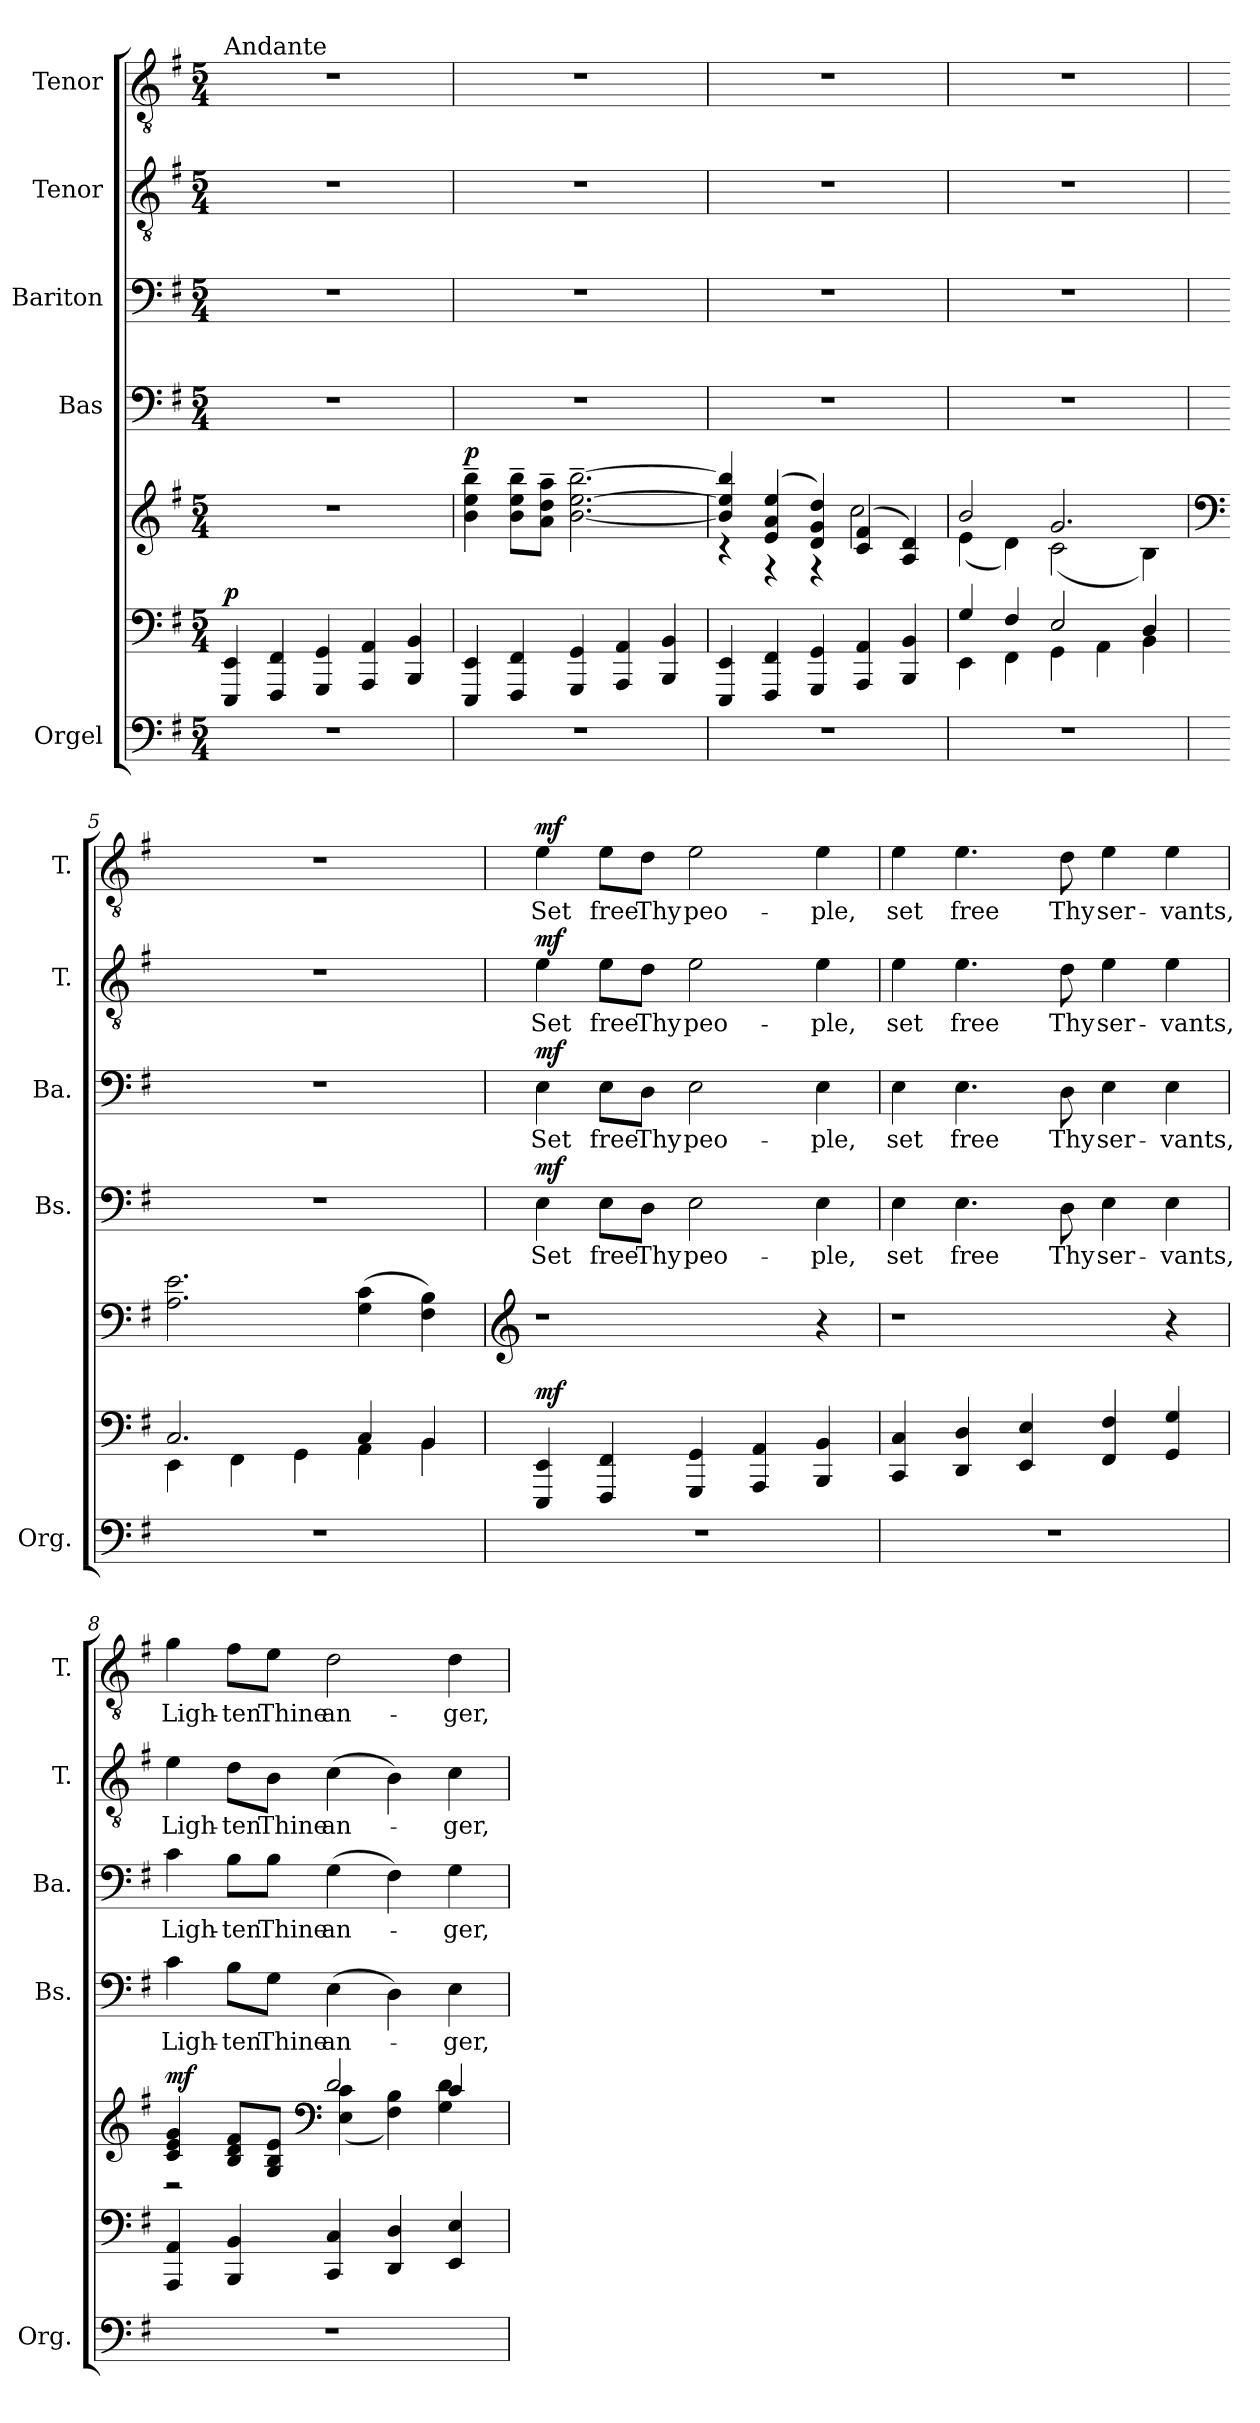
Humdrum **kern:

**kern	**kern	**kern	**dynam	**kern	**text	**dynam	**kern	**text	**dynam	**kern	**text	**dynam	**kern	**text	**dynam
*part5	*part5	*part5	*part5	*part4	*part4	*part4	*part3	*part3	*part3	*part2	*part2	*part2	*part1	*part1	*part1
*staff7	*staff6	*staff5	*staff5/6/7	*staff4	*staff4	*staff4	*staff3	*staff3	*staff3	*staff2	*staff2	*staff2	*staff1	*staff1	*staff1
*I"Orgel	*	*	*	*I"Bas	*	*	*I"Bariton	*	*	*I"Tenor	*	*	*I"Tenor	*	*
*I'Org.	*	*	*	*I'Bs.	*	*	*I'Ba.	*	*	*I'T.	*	*	*I'T.	*	*
*clefF4	*clefF4	*clefG2	*	*clefF4	*	*	*clefF4	*	*	*clefGv2	*	*	*clefGv2	*	*
*k[f#]	*k[f#]	*k[f#]	*	*k[f#]	*	*	*k[f#]	*	*	*k[f#]	*	*	*k[f#]	*	*
*M5/4	*M5/4	*M5/4	*	*M5/4	*	*	*M5/4	*	*	*M5/4	*	*	*M5/4	*	*
*MM80	*MM80	*MM80	*	*MM80	*	*	*MM80	*	*	*MM80	*	*	*MM80	*	*
=1	=1	=1	=1	=1	=1	=1	=1	=1	=1	=1	=1	=1	=1	=1	=1
!	!	!	!	!	!	!	!	!	!	!	!	!	!LO:TX:a:t=Andante	!	!
!	!	!	!LO:DY:a=2	!	!	!	!	!	!	!	!	!	!	!	!
4%5r	4EEE/ 4EE/	4%5r	p	4%5r	.	.	4%5r	.	.	4%5r	.	.	4%5r	.	.
.	4FFF#/ 4FF#/	.	.	.	.	.	.	.	.	.	.	.	.	.	.
.	4GGG/ 4GG/	.	.	.	.	.	.	.	.	.	.	.	.	.	.
.	4AAA/ 4AA/	.	.	.	.	.	.	.	.	.	.	.	.	.	.
.	4BBB/ 4BB/	.	.	.	.	.	.	.	.	.	.	.	.	.	.
=2	=2	=2	=2	=2	=2	=2	=2	=2	=2	=2	=2	=2	=2	=2	=2
!	!	!	!LO:DY:a	!	!	!	!	!	!	!	!	!	!	!	!
4%5r	4EEE/ 4EE/	4b\~ 4ee\~ 4bb\~	p	4%5r	.	.	4%5r	.	.	4%5r	.	.	4%5r	.	.
.	4FFF#/ 4FF#/	8b\~ 8ee\~ 8bb\~L	.	.	.	.	.	.	.	.	.	.	.	.	.
.	.	8a\~ 8dd\~ 8aa\~J	.	.	.	.	.	.	.	.	.	.	.	.	.
.	4GGG/ 4GG/	[2.b\~ [2.ee\~ [2.bb\~	.	.	.	.	.	.	.	.	.	.	.	.	.
.	4AAA/ 4AA/	.	.	.	.	.	.	.	.	.	.	.	.	.	.
.	4BBB/ 4BB/	.	.	.	.	.	.	.	.	.	.	.	.	.	.
=3	=3	=3	=3	=3	=3	=3	=3	=3	=3	=3	=3	=3	=3	=3	=3
*	*	*^	*	*	*	*	*	*	*	*	*	*	*	*	*
4%5r	4EEE/ 4EE/	4b/] 4ee/] 4bb/]	4r	.	4%5r	.	.	4%5r	.	.	4%5r	.	.	4%5r	.	.
.	4FFF#/ 4FF#/	(4e/ 4a/ 4ee/	4r	.	.	.	.	.	.	.	.	.	.	.	.	.
.	4GGG/ 4GG/	4d/ 4g/ 4dd/)	4r	.	.	.	.	.	.	.	.	.	.	.	.	.
.	4AAA/ 4AA/	(4c/ 4f#/	2cc\	.	.	.	.	.	.	.	.	.	.	.	.	.
.	4BBB/ 4BB/	4A/ 4d/)	.	.	.	.	.	.	.	.	.	.	.	.	.	.
=4	=4	=4	=4	=4	=4	=4	=4	=4	=4	=4	=4	=4	=4	=4	=4	=4
*	*^	*	*	*	*	*	*	*	*	*	*	*	*	*	*	*
4%5r	4G/	4EE\	2b/	(4e\	.	4%5r	.	.	4%5r	.	.	4%5r	.	.	4%5r	.	.
.	4F#/	4FF#\	.	4d\)	.	.	.	.	.	.	.	.	.	.	.	.	.
.	2E/	4GG\	2.g/	(2c\	.	.	.	.	.	.	.	.	.	.	.	.	.
.	.	4AA\	.	.	.	.	.	.	.	.	.	.	.	.	.	.	.
.	4D/	4BB\	.	4B\)	.	.	.	.	.	.	.	.	.	.	.	.	.
*	*	*	*v	*v	*	*	*	*	*	*	*	*	*	*	*	*	*
=5	=5	=5	=5	=5	=5	=5	=5	=5	=5	=5	=5	=5	=5	=5	=5	=5
*	*	*	*clefF4	*	*	*	*	*	*	*	*	*	*	*	*	*
4%5r	2.C/	4EE\	2.A\ 2.e\	.	4%5r	.	.	4%5r	.	.	4%5r	.	.	4%5r	.	.
.	.	4FF#\	.	.	.	.	.	.	.	.	.	.	.	.	.	.
.	.	4GG\	.	.	.	.	.	.	.	.	.	.	.	.	.	.
.	4C/	4AA\	(4G\ 4c\	.	.	.	.	.	.	.	.	.	.	.	.	.
.	4BB/	4BB\	4F#\ 4B\)	.	.	.	.	.	.	.	.	.	.	.	.	.
*	*v	*v	*	*	*	*	*	*	*	*	*	*	*	*	*	*
!!LO:PB:g=z
=6	=6	=6	=6	=6	=6	=6	=6	=6	=6	=6	=6	=6	=6	=6	=6
*	*	*clefG2	*	*	*	*	*	*	*	*	*	*	*	*	*
*	*^	*	*	*	*	*	*	*	*	*	*	*	*	*	*
!	!	!	!	!LO:DY:a=2	!	!	!LO:DY:a	!	!	!LO:DY:a	!	!	!LO:DY:a	!	!	!LO:DY:a
*	*v	*v	*	*	*	*	*	*	*	*	*	*	*	*	*	*
4%5r	4EEE/ 4EE/	1r	mf	4E\	Set	mf	4E\	Set	mf	4e\	Set	mf	4e\	Set	mf
.	4FFF#/ 4FF#/	.	.	8E\L	free	.	8E\L	free	.	8e\L	free	.	8e\L	free	.
.	.	.	.	8D\J	Thy	.	8D\J	Thy	.	8d\J	Thy	.	8d\J	Thy	.
.	4GGG/ 4GG/	.	.	2E\	peo-	.	2E\	peo-	.	2e\	peo-	.	2e\	peo-	.
.	4AAA/ 4AA/	.	.	.	.	.	.	.	.	.	.	.	.	.	.
.	4BBB/ 4BB/	4r	.	4E\	-ple,	.	4E\	-ple,	.	4e\	-ple,	.	4e\	-ple,	.
=7	=7	=7	=7	=7	=7	=7	=7	=7	=7	=7	=7	=7	=7	=7	=7
4%5r	4CC/ 4C/	1r	.	4E\	set	.	4E\	set	.	4e\	set	.	4e\	set	.
.	4DD/ 4D/	.	.	4.E\	free	.	4.E\	free	.	4.e\	free	.	4.e\	free	.
.	4EE/ 4E/	.	.	.	.	.	.	.	.	.	.	.	.	.	.
.	.	.	.	8D\	Thy	.	8D\	Thy	.	8d\	Thy	.	8d\	Thy	.
.	4FF#/ 4F#/	.	.	4E\	ser-	.	4E\	ser-	.	4e\	ser-	.	4e\	ser-	.
.	4GG/ 4G/	4r	.	4E\	-vants,	.	4E\	-vants,	.	4e\	-vants,	.	4e\	-vants,	.
=8	=8	=8	=8	=8	=8	=8	=8	=8	=8	=8	=8	=8	=8	=8	=8
*	*	*^	*	*	*	*	*	*	*	*	*	*	*	*	*
!	!	!	!	!LO:DY:a	!	!	!	!	!	!	!	!	!	!	!	!
4%5r	4AAA/ 4AA/	4c/ 4e/ 4g/	2r	mf	4c\	Ligh-	.	4c\	Ligh-	.	4e\	Ligh-	.	4g\	Ligh-	.
.	4BBB/ 4BB/	8B/ 8d/ 8f#/L	.	.	8B\L	-ten	.	8B\L	-ten	.	8d\L	-ten	.	8f#\L	-ten	.
.	.	8G/ 8B/ 8e/J	.	.	8G\J	Thine	.	8B\J	Thine	.	8B\J	Thine	.	8e\J	Thine	.
*	*	*clefF4	*	*	*	*	*	*	*	*	*	*	*	*	*	*
.	4CC/ 4C/	2d/	(4E\ 4c\	.	(4E\	an-	.	(4G\	an-	.	(4c\	an-	.	2d\	an-	.
.	4DD/ 4D/	.	4F#\ 4B\)	.	4D\)	.	.	4F#\)	.	.	4B\)	.	.	.	.	.
.	4EE/ 4E/	4c/	4G\ 4d\	.	4E\	-ger,	.	4G\	-ger,	.	4c\	-ger,	.	4d\	-ger,	.
*	*	*v	*v	*	*	*	*	*	*	*	*	*	*	*	*	*
=	=	=	=	=	=	=	=	=	=	=	=	=	=	=	=
*-	*-	*-	*-	*-	*-	*-	*-	*-	*-	*-	*-	*-	*-	*-	*-
